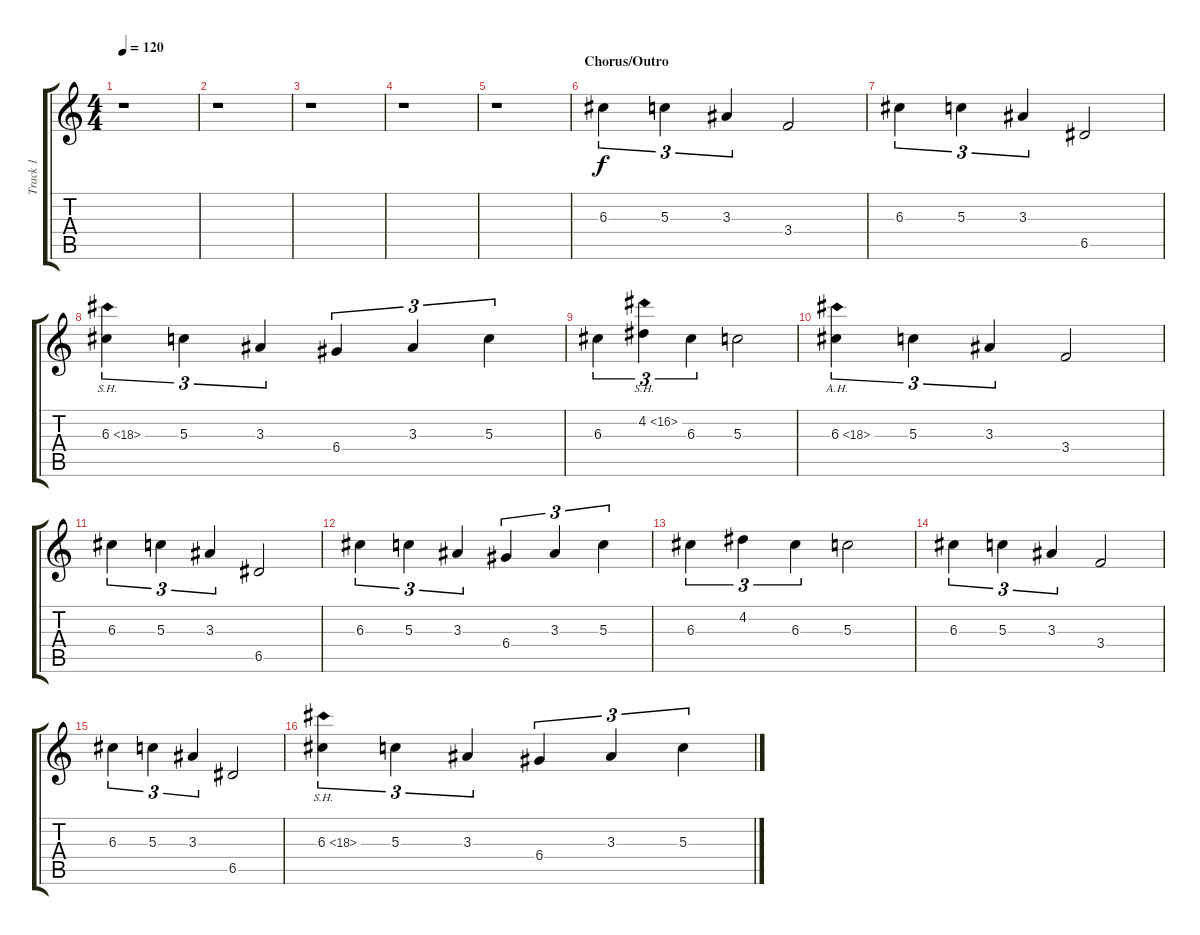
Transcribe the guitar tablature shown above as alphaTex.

\track ("Track 1" "Track 1") {instrument distortionguitar}
\staff {score tabs}
\tuning (E4 B3 G3 D3 A2 E2) {hide}
\ts (4 4)
\tempo 120
\clef g2
\ks c
r.1{dy f} |
r.1 |
r.1 |
r.1 |
r.1 |
\section ("" "Chorus/Outro")
6.3.4{tu (3 2) volume 7} 5.3.4{tu (3 2)} 3.3.4{tu (3 2)} 3.4.2 |
6.3.4{tu (3 2)} 5.3.4{tu (3 2)} 3.3.4{tu (3 2)} 6.5.2 |
6.3{sh 12}.4{tu (3 2)} 5.3.4{tu (3 2)} 3.3.4{tu (3 2)} 6.4.4{tu (3 2)} 3.3.4{tu (3 2)} 5.3.4{tu (3 2)} |
6.3.4{tu (3 2)} 4.2{sh 12}.4{tu (3 2)} 6.3.4{tu (3 2)} 5.3.2 |
6.3{ah 12}.4{tu (3 2)} 5.3.4{tu (3 2)} 3.3.4{tu (3 2)} 3.4.2 |
6.3.4{tu (3 2)} 5.3.4{tu (3 2)} 3.3.4{tu (3 2)} 6.5.2 |
6.3.4{tu (3 2)} 5.3.4{tu (3 2)} 3.3.4{tu (3 2)} 6.4.4{tu (3 2)} 3.3.4{tu (3 2)} 5.3.4{tu (3 2)} |
6.3.4{tu (3 2)} 4.2.4{tu (3 2)} 6.3.4{tu (3 2)} 5.3.2{volume 11} |
6.3.4{tu (3 2) volume 7} 5.3.4{tu (3 2)} 3.3.4{tu (3 2)} 3.4.2 |
6.3.4{tu (3 2)} 5.3.4{tu (3 2)} 3.3.4{tu (3 2)} 6.5.2 |
6.3{sh 12}.4{tu (3 2)} 5.3.4{tu (3 2)} 3.3.4{tu (3 2)} 6.4.4{tu (3 2)} 3.3.4{tu (3 2)} 5.3.4{tu (3 2)}
